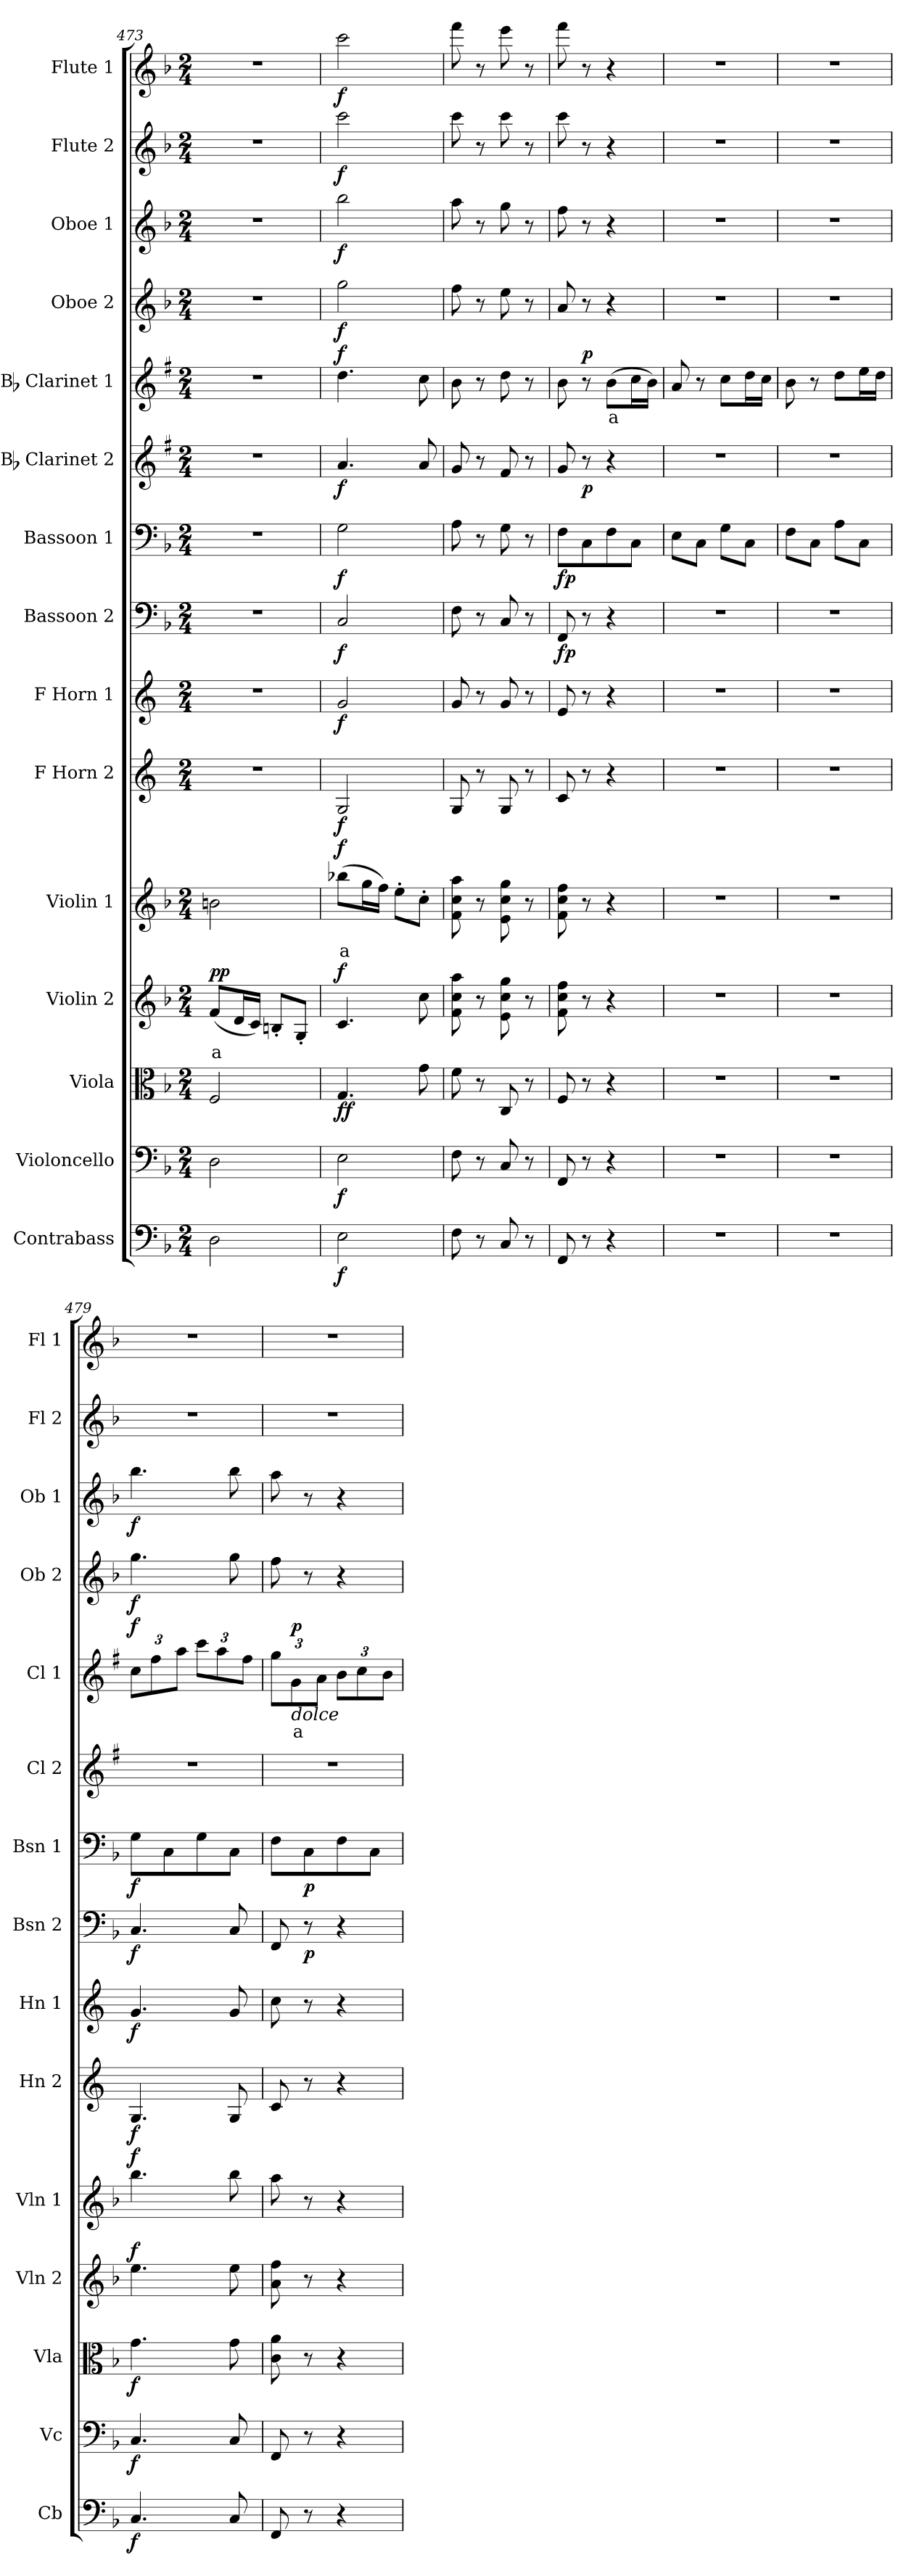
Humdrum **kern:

**kern	**dynam	**kern	**dynam	**kern	**dynam	**kern	**text	**dynam	**kern	**text	**dynam	**kern	**dynam	**kern	**dynam	**kern	**dynam	**kern	**dynam	**kern	**dynam	**kern	**text	**dynam	**kern	**dynam	**kern	**dynam	**kern	**dynam	**kern	**dynam
*part15	*part15	*part14	*part14	*part13	*part13	*part12	*part12	*part12	*part11	*part11	*part11	*part10	*part10	*part9	*part9	*part8	*part8	*part7	*part7	*part6	*part6	*part5	*part5	*part5	*part4	*part4	*part3	*part3	*part2	*part2	*part1	*part1
*staff15	*staff15	*staff14	*staff14	*staff13	*staff13	*staff12	*staff12	*staff12	*staff11	*staff11	*staff11	*staff10	*staff10	*staff9	*staff9	*staff8	*staff8	*staff7	*staff7	*staff6	*staff6	*staff5	*staff5	*staff5	*staff4	*staff4	*staff3	*staff3	*staff2	*staff2	*staff1	*staff1
*I"Contrabass	*	*I"Violoncello	*	*I"Viola	*	*I"Violin 2	*	*	*I"Violin 1	*	*	*I"F Horn 2	*	*I"F Horn 1	*	*I"Bassoon 2	*	*I"Bassoon 1	*	*I"Bb Clarinet 2	*	*I"Bb Clarinet 1	*	*	*I"Oboe 2	*	*I"Oboe 1	*	*I"Flute 2	*	*I"Flute 1	*
*I'Cb	*	*I'Vc	*	*I'Vla	*	*I'Vln 2	*	*	*I'Vln 1	*	*	*I'Hn 2	*	*I'Hn 1	*	*I'Bsn 2	*	*I'Bsn 1	*	*I'Cl 2	*	*I'Cl 1	*	*	*I'Ob 2	*	*I'Ob 1	*	*I'Fl 2	*	*I'Fl 1	*
*clefF4	*	*clefF4	*	*clefC3	*	*clefG2	*	*	*clefG2	*	*	*clefG2	*	*clefG2	*	*clefF4	*	*clefF4	*	*clefG2	*	*clefG2	*	*	*clefG2	*	*clefG2	*	*clefG2	*	*clefG2	*
*ITrd7c12	*	*	*	*	*	*	*	*	*	*	*	*ITrd4c7	*	*ITrd4c7	*	*	*	*	*	*ITrd1c2	*	*ITrd1c2	*	*	*	*	*	*	*	*	*	*
*k[b-]	*	*k[b-]	*	*k[b-]	*	*k[b-]	*	*	*k[b-]	*	*	*k[b-]	*	*k[b-]	*	*k[b-]	*	*k[b-]	*	*k[b-]	*	*k[b-]	*	*	*k[b-]	*	*k[b-]	*	*k[b-]	*	*k[b-]	*
*M2/4	*	*M2/4	*	*M2/4	*	*M2/4	*	*	*M2/4	*	*	*M2/4	*	*M2/4	*	*M2/4	*	*M2/4	*	*M2/4	*	*M2/4	*	*	*M2/4	*	*M2/4	*	*M2/4	*	*M2/4	*
=473	=473	=473	=473	=473	=473	=473	=473	=473	=473	=473	=473	=473	=473	=473	=473	=473	=473	=473	=473	=473	=473	=473	=473	=473	=473	=473	=473	=473	=473	=473	=473	=473
!	!	!	!	!	!	!	!LO:LY:b:color=#FF0000	!LO:DY:b	!	!	!	!	!	!	!	!	!	!	!	!	!	!	!	!	!	!	!	!	!	!	!	!
2DD\	.	2D\	.	2F/	.	(8f/L	a	pp	2bn\	.	.	2r	.	2r	.	2r	.	2r	.	2r	.	2r	.	.	2r	.	2r	.	2r	.	2r	.
.	.	.	.	.	.	16d/L	.	.	.	.	.	.	.	.	.	.	.	.	.	.	.	.	.	.	.	.	.	.	.	.	.	.
.	.	.	.	.	.	16c/JJ)	.	.	.	.	.	.	.	.	.	.	.	.	.	.	.	.	.	.	.	.	.	.	.	.	.	.
.	.	.	.	.	.	8Bn'/L	.	.	.	.	.	.	.	.	.	.	.	.	.	.	.	.	.	.	.	.	.	.	.	.	.	.
.	.	.	.	.	.	8G'/J	.	.	.	.	.	.	.	.	.	.	.	.	.	.	.	.	.	.	.	.	.	.	.	.	.	.
=474	=474	=474	=474	=474	=474	=474	=474	=474	=474	=474	=474	=474	=474	=474	=474	=474	=474	=474	=474	=474	=474	=474	=474	=474	=474	=474	=474	=474	=474	=474	=474	=474
!	!LO:DY:b	!	!LO:DY:b	!	!LO:DY:b	!	!	!	!	!LO:LY:b:color=#FF0000	!	!	!	!	!	!	!	!	!	!	!	!	!	!	!	!	!	!	!	!	!	!
!	!	!	!	!	!LO:DY:n=1:b	!	!	!LO:DY:b	!	!	!LO:DY:b	!	!LO:DY:b	!	!LO:DY:b	!	!LO:DY:b	!	!LO:DY:b	!	!LO:DY:b	!	!	!LO:DY:b	!	!LO:DY:b	!	!LO:DY:b	!	!LO:DY:b	!	!LO:DY:b
2EE\	f	2E\	f	4.G/	f f	4.c/	.	f	(8bb-X\L	a	f	2C/	f	2c/	f	2C/	f	2G\	f	4.g/	f	4.cc\	.	f	2gg\	f	2bb-\	f	2ccc\	f	2ccc\	f
.	.	.	.	.	.	.	.	.	16gg\L	.	.	.	.	.	.	.	.	.	.	.	.	.	.	.	.	.	.	.	.	.	.	.
.	.	.	.	.	.	.	.	.	16ff\JJ)	.	.	.	.	.	.	.	.	.	.	.	.	.	.	.	.	.	.	.	.	.	.	.
.	.	.	.	.	.	.	.	.	8ee'\L	.	.	.	.	.	.	.	.	.	.	.	.	.	.	.	.	.	.	.	.	.	.	.
.	.	.	.	8g\	.	8cc\	.	.	8cc'\J	.	.	.	.	.	.	.	.	.	.	8g/	.	8b-\	.	.	.	.	.	.	.	.	.	.
!!LO:PB:g=z
=475	=475	=475	=475	=475	=475	=475	=475	=475	=475	=475	=475	=475	=475	=475	=475	=475	=475	=475	=475	=475	=475	=475	=475	=475	=475	=475	=475	=475	=475	=475	=475	=475
8FF\	.	8F\	.	8f\	.	8f\ 8cc\ 8aa\	.	.	8f\ 8cc\ 8aa\	.	.	8C/	.	8c/	.	8F\	.	8A\	.	8f/	.	8a\	.	.	8ff\	.	8aa\	.	8ccc\	.	8fff\	.
8r	.	8r	.	8r	.	8r	.	.	8r	.	.	8r	.	8r	.	8r	.	8r	.	8r	.	8r	.	.	8r	.	8r	.	8r	.	8r	.
8CC/	.	8C/	.	8C/	.	8e\ 8cc\ 8gg\	.	.	8e\ 8cc\ 8gg\	.	.	8C/	.	8c/	.	8C/	.	8G\	.	8e/	.	8cc\	.	.	8ee\	.	8gg\	.	8ccc\	.	8eee\	.
8r	.	8r	.	8r	.	8r	.	.	8r	.	.	8r	.	8r	.	8r	.	8r	.	8r	.	8r	.	.	8r	.	8r	.	8r	.	8r	.
=476	=476	=476	=476	=476	=476	=476	=476	=476	=476	=476	=476	=476	=476	=476	=476	=476	=476	=476	=476	=476	=476	=476	=476	=476	=476	=476	=476	=476	=476	=476	=476	=476
!	!	!	!	!	!	!	!	!	!	!	!	!	!	!	!	!	!LO:DY:b	!	!LO:DY:b	!	!	!	!	!	!	!	!	!	!	!	!	!
8FFF/	.	8FF/	.	8F/	.	8f\ 8cc\ 8ff\	.	.	8f\ 8cc\ 8ff\	.	.	8F/	.	8A/	.	8FF/	fp	8F\L	fp	8f/	.	8a\	.	.	8a/	.	8ff\	.	8ccc\	.	8fff\	.
!	!	!	!	!	!	!	!	!	!	!	!	!	!	!	!	!	!	!	!	!	!LO:DY:b	!	!	!LO:DY:b	!	!	!	!	!	!	!	!
8r	.	8r	.	8r	.	8r	.	.	8r	.	.	8r	.	8r	.	8r	.	8C\	.	8r	p	8r	.	p	8r	.	8r	.	8r	.	8r	.
!	!	!	!	!	!	!	!	!	!	!	!	!	!	!	!	!	!	!	!	!	!	!	!LO:LY:b:color=#FF0000	!	!	!	!	!	!	!	!	!
4r	.	4r	.	4r	.	4r	.	.	4r	.	.	4r	.	4r	.	4r	.	8F\	.	4r	.	(8a\L	a	.	4r	.	4r	.	4r	.	4r	.
.	.	.	.	.	.	.	.	.	.	.	.	.	.	.	.	.	.	8C\J	.	.	.	16b-\L	.	.	.	.	.	.	.	.	.	.
.	.	.	.	.	.	.	.	.	.	.	.	.	.	.	.	.	.	.	.	.	.	16a\JJ)	.	.	.	.	.	.	.	.	.	.
=477	=477	=477	=477	=477	=477	=477	=477	=477	=477	=477	=477	=477	=477	=477	=477	=477	=477	=477	=477	=477	=477	=477	=477	=477	=477	=477	=477	=477	=477	=477	=477	=477
2r	.	2r	.	2r	.	2r	.	.	2r	.	.	2r	.	2r	.	2r	.	8E\L	.	2r	.	8g/	.	.	2r	.	2r	.	2r	.	2r	.
.	.	.	.	.	.	.	.	.	.	.	.	.	.	.	.	.	.	8C\J	.	.	.	8r	.	.	.	.	.	.	.	.	.	.
.	.	.	.	.	.	.	.	.	.	.	.	.	.	.	.	.	.	8G\L	.	.	.	8b-\L	.	.	.	.	.	.	.	.	.	.
.	.	.	.	.	.	.	.	.	.	.	.	.	.	.	.	.	.	8C\J	.	.	.	16cc\L	.	.	.	.	.	.	.	.	.	.
.	.	.	.	.	.	.	.	.	.	.	.	.	.	.	.	.	.	.	.	.	.	16b-\JJ	.	.	.	.	.	.	.	.	.	.
=478	=478	=478	=478	=478	=478	=478	=478	=478	=478	=478	=478	=478	=478	=478	=478	=478	=478	=478	=478	=478	=478	=478	=478	=478	=478	=478	=478	=478	=478	=478	=478	=478
2r	.	2r	.	2r	.	2r	.	.	2r	.	.	2r	.	2r	.	2r	.	8F\L	.	2r	.	8a\	.	.	2r	.	2r	.	2r	.	2r	.
.	.	.	.	.	.	.	.	.	.	.	.	.	.	.	.	.	.	8C\J	.	.	.	8r	.	.	.	.	.	.	.	.	.	.
.	.	.	.	.	.	.	.	.	.	.	.	.	.	.	.	.	.	8A\L	.	.	.	8cc\L	.	.	.	.	.	.	.	.	.	.
.	.	.	.	.	.	.	.	.	.	.	.	.	.	.	.	.	.	8C\J	.	.	.	16dd\L	.	.	.	.	.	.	.	.	.	.
.	.	.	.	.	.	.	.	.	.	.	.	.	.	.	.	.	.	.	.	.	.	16cc\JJ	.	.	.	.	.	.	.	.	.	.
=479	=479	=479	=479	=479	=479	=479	=479	=479	=479	=479	=479	=479	=479	=479	=479	=479	=479	=479	=479	=479	=479	=479	=479	=479	=479	=479	=479	=479	=479	=479	=479	=479
*	*	*	*	*	*	*	*	*	*	*	*	*	*	*	*	*	*	*	*	*	*	*Xbrackettup	*	*	*	*	*	*	*	*	*	*
!	!LO:DY:b	!	!LO:DY:b	!	!LO:DY:b	!	!	!LO:DY:b	!	!	!LO:DY:b	!	!LO:DY:b	!	!LO:DY:b	!	!LO:DY:b	!	!LO:DY:b	!	!	!	!	!LO:DY:b	!	!LO:DY:b	!	!LO:DY:b	!	!	!	!
4.CC/	f	4.C/	f	4.g\	f	4.ee\	.	f	4.bb-\	.	f	4.C/	f	4.c/	f	4.C/	f	8G\L	f	2r	.	12b-\L	.	f	4.gg\	f	4.bb-\	f	2r	.	2r	.
.	.	.	.	.	.	.	.	.	.	.	.	.	.	.	.	.	.	.	.	.	.	12ee\	.	.	.	.	.	.	.	.	.	.
.	.	.	.	.	.	.	.	.	.	.	.	.	.	.	.	.	.	8C\	.	.	.	.	.	.	.	.	.	.	.	.	.	.
.	.	.	.	.	.	.	.	.	.	.	.	.	.	.	.	.	.	.	.	.	.	12gg\J	.	.	.	.	.	.	.	.	.	.
.	.	.	.	.	.	.	.	.	.	.	.	.	.	.	.	.	.	8G\	.	.	.	12bb-\L	.	.	.	.	.	.	.	.	.	.
.	.	.	.	.	.	.	.	.	.	.	.	.	.	.	.	.	.	.	.	.	.	12gg\	.	.	.	.	.	.	.	.	.	.
8CC/	.	8C/	.	8g\	.	8ee\	.	.	8bb-\	.	.	8C/	.	8c/	.	8C/	.	8C\J	.	.	.	.	.	.	8gg\	.	8bb-\	.	.	.	.	.
.	.	.	.	.	.	.	.	.	.	.	.	.	.	.	.	.	.	.	.	.	.	12ee\J	.	.	.	.	.	.	.	.	.	.
=480	=480	=480	=480	=480	=480	=480	=480	=480	=480	=480	=480	=480	=480	=480	=480	=480	=480	=480	=480	=480	=480	=480	=480	=480	=480	=480	=480	=480	=480	=480	=480	=480
8FFF/	.	8FF/	.	8c\ 8a\	.	8a\ 8ff\	.	.	8aa\	.	.	8F/	.	8f\	.	8FF/	.	8F\L	.	2r	.	12ff\L	.	.	8ff\	.	8aa\	.	2r	.	2r	.
!	!	!	!	!	!	!	!	!	!	!	!	!	!	!	!	!	!	!	!	!	!	!LO:TX:b:i:t=dolce	!	!	!	!	!	!	!	!	!	!
!	!	!	!	!	!	!	!	!	!	!	!	!	!	!	!	!	!	!	!	!	!	!	!LO:LY:b:color=#FF0000	!LO:DY:b	!	!	!	!	!	!	!	!
.	.	.	.	.	.	.	.	.	.	.	.	.	.	.	.	.	.	.	.	.	.	12f\	a	p	.	.	.	.	.	.	.	.
!	!	!	!	!	!	!	!	!	!	!	!	!	!	!	!	!	!LO:DY:b	!	!LO:DY:b	!	!	!	!	!	!	!	!	!	!	!	!	!
8r	.	8r	.	8r	.	8r	.	.	8r	.	.	8r	.	8r	.	8r	p	8C\	p	.	.	.	.	.	8r	.	8r	.	.	.	.	.
.	.	.	.	.	.	.	.	.	.	.	.	.	.	.	.	.	.	.	.	.	.	12g\J	.	.	.	.	.	.	.	.	.	.
4r	.	4r	.	4r	.	4r	.	.	4r	.	.	4r	.	4r	.	4r	.	8F\	.	.	.	12a\L	.	.	4r	.	4r	.	.	.	.	.
.	.	.	.	.	.	.	.	.	.	.	.	.	.	.	.	.	.	.	.	.	.	12b-\	.	.	.	.	.	.	.	.	.	.
.	.	.	.	.	.	.	.	.	.	.	.	.	.	.	.	.	.	8C\J	.	.	.	.	.	.	.	.	.	.	.	.	.	.
.	.	.	.	.	.	.	.	.	.	.	.	.	.	.	.	.	.	.	.	.	.	12a\J	.	.	.	.	.	.	.	.	.	.
=	=	=	=	=	=	=	=	=	=	=	=	=	=	=	=	=	=	=	=	=	=	=	=	=	=	=	=	=	=	=	=	=
*-	*-	*-	*-	*-	*-	*-	*-	*-	*-	*-	*-	*-	*-	*-	*-	*-	*-	*-	*-	*-	*-	*-	*-	*-	*-	*-	*-	*-	*-	*-	*-	*-
